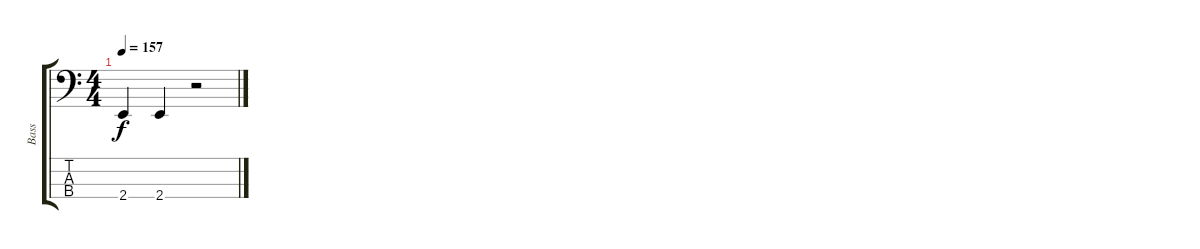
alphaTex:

\track ("Bass" "Bass") {instrument electricbasspick}
\staff {score tabs}
\tuning (G2 D2 A1 D1) {hide}
\ts (4 4)
\tempo 157
\clef f4
\ks c
2.4.4{dy f} 2.4.4 r.2
